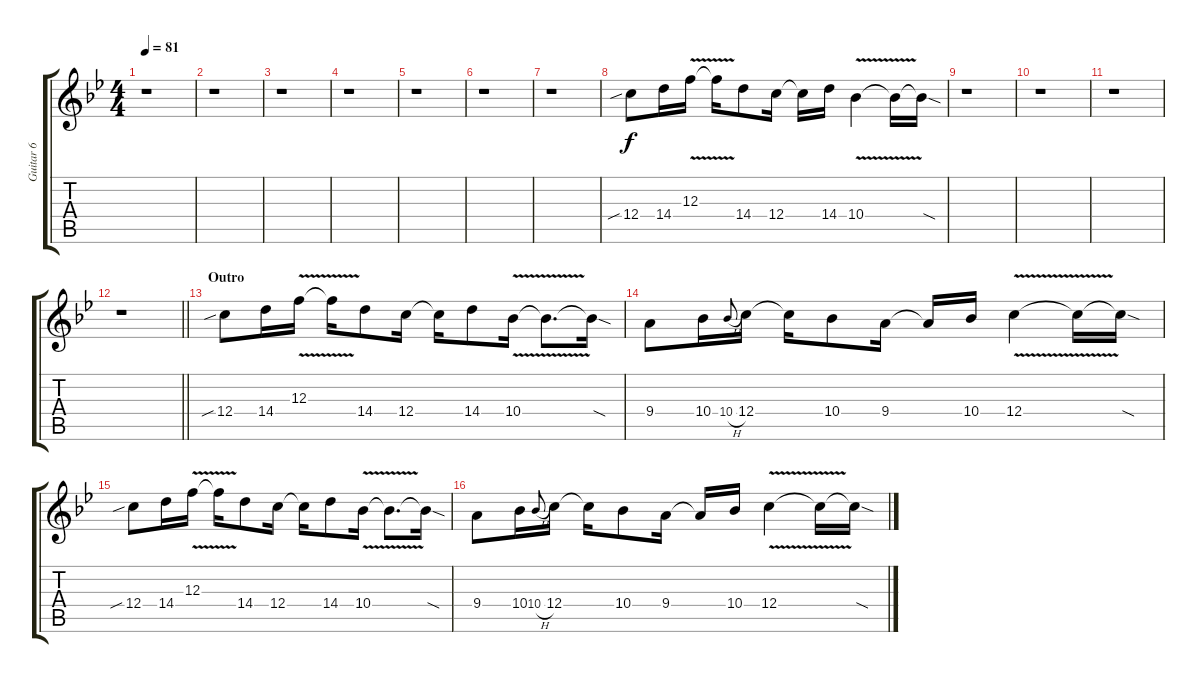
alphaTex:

\track ("Guitar 6" "Guitar 6") {instrument distortionguitar}
\staff {score tabs}
\tuning (D4 A3 F3 C3 G2 C2) {hide}
\ts (4 4)
\tempo 81
\clef g2
\ks gminor
r.1{dy f} |
r.1 |
r.1 |
r.1 |
r.1 |
r.1 |
r.1 |
12.4{sib}.8 14.4.16 12.3{v}.16 12.3{t}.16 14.4.8 12.4.16 12.4{t}.16 14.4.16 10.4{v}.4 10.4{t}.16 10.4{sod t}.16 |
r.1 |
r.1 |
r.1 |
\barLineRight lightlight
r.1 |
\section ("" "Outro")
12.4{sib}.8 14.4.16 12.3{v}.16 12.3{t}.16 14.4.8 12.4.16 12.4{t}.16 14.4.8 10.4{v}.16 10.4{t}.8{d} 10.4{sod t}.16 |
9.4.8 10.4.16 10.4{h}.8{gr onbeat} 12.4.16 12.4{t}.16 10.4.8 9.4.16 9.4{t}.16 10.4.16 12.4{v}.4 12.4{t}.16 12.4{sod t}.16 |
12.4{sib}.8 14.4.16 12.3{v}.16 12.3{t}.16 14.4.8 12.4.16 12.4{t}.16 14.4.8 10.4{v}.16 10.4{t}.8{d} 10.4{sod t}.16 |
9.4.8 10.4.16 10.4{h}.8{gr onbeat} 12.4.16 12.4{t}.16 10.4.8 9.4.16 9.4{t}.16 10.4.16 12.4{v}.4 12.4{t}.16 12.4{sod t}.16
